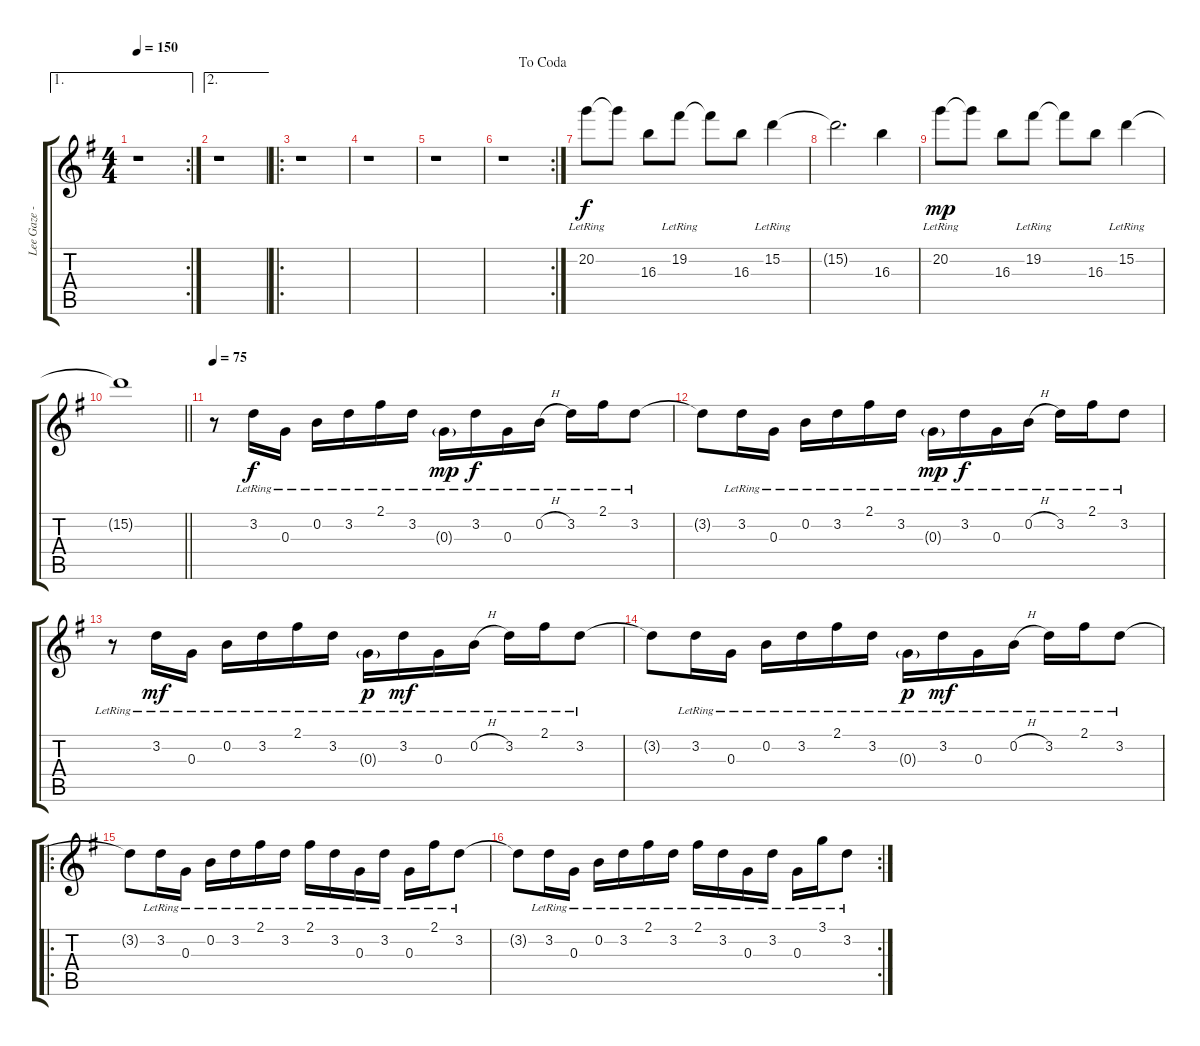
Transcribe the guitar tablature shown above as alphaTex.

\track ("Lee Gaze - Clean Guitar" "Lee Gaze -") {instrument acousticguitarnylon}
\staff {score tabs}
\tuning (E4 B3 G3 D3 A2 D2) {hide}
\ae 1
\rc 2
\ts (4 4)
\tempo 150
\clef g2
\ks g
r.1{dy mf} |
\ae 2
r.1 |
\ro
r.1 |
r.1 |
r.1 |
\rc 2
\jump dacoda
r.1 |
20.2{lr}.8{dy f} 20.2{t}.8 16.3.8 19.2{lr}.8 19.2{t}.8 16.3.8 15.2{lr}.4 |
15.2{t}.2{d} 16.3.4 |
20.2{lr}.8{dy mp} 20.2{t}.8 16.3.8 19.2{lr}.8 19.2{t}.8 16.3.8 15.2{lr}.4 |
\barLineRight lightlight
15.2{t}.1 |
\tempo 75
r.8 3.2{lr}.16{dy f} 0.3{lr}.16 0.2{lr}.16 3.2{lr}.16 2.1{lr}.16 3.2{lr}.16 0.3{g lr}.16{dy mp} 3.2{lr}.16{dy f} 0.3{lr}.16 0.2{h lr}.16 3.2{lr}.16 2.1{lr}.16 3.2{lr}.8 |
3.2{t}.8 3.2{lr}.16 0.3{lr}.16 0.2{lr}.16 3.2{lr}.16 2.1{lr}.16 3.2{lr}.16 0.3{g lr}.16{dy mp} 3.2{lr}.16{dy f} 0.3{lr}.16 0.2{h lr}.16 3.2{lr}.16 2.1{lr}.16 3.2{lr}.8 |
r.8 3.2{lr}.16{dy mf} 0.3{lr}.16 0.2{lr}.16 3.2{lr}.16 2.1{lr}.16 3.2{lr}.16 0.3{g lr}.16{dy p} 3.2{lr}.16{dy mf} 0.3{lr}.16 0.2{h lr}.16 3.2{lr}.16 2.1{lr}.16 3.2{lr}.8 |
3.2{t}.8 3.2{lr}.16 0.3{lr}.16 0.2{lr}.16 3.2{lr}.16 2.1{lr}.16 3.2{lr}.16 0.3{g lr}.16{dy p} 3.2{lr}.16{dy mf} 0.3{lr}.16 0.2{h lr}.16 3.2{lr}.16 2.1{lr}.16 3.2{lr}.8 |
\ro
3.2{t}.8 3.2{lr}.16 0.3{lr}.16 0.2{lr}.16 3.2{lr}.16 2.1{lr}.16 3.2{lr}.16 2.1{lr}.16 3.2{lr}.16 0.3{lr}.16 3.2{lr}.16 0.3{lr}.16 2.1{lr}.16 3.2{lr}.8 |
\rc 2
3.2{t}.8 3.2{lr}.16 0.3{lr}.16 0.2{lr}.16 3.2{lr}.16 2.1{lr}.16 3.2{lr}.16 2.1{lr}.16 3.2{lr}.16 0.3{lr}.16 3.2{lr}.16 0.3{lr}.16 3.1{lr}.16 3.2{lr}.8
